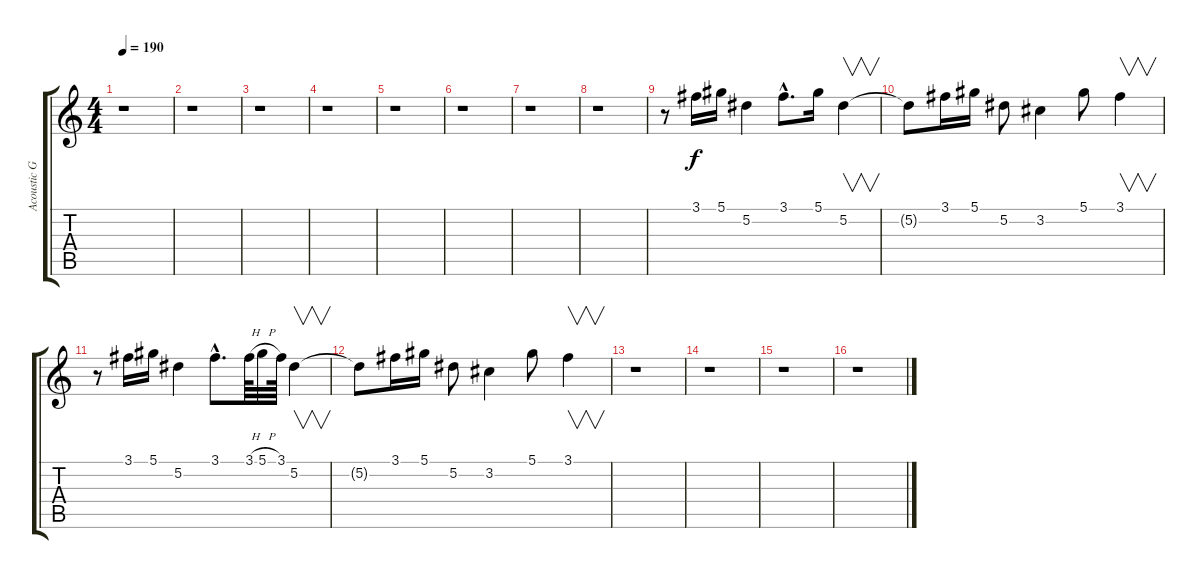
\track ("Acoustic Guitar 4" "Acoustic G") {instrument acousticguitarsteel}
\staff {score tabs}
\tuning (Eb4 Bb3 Gb3 Db3 Ab2 Eb2) {hide}
\ts (4 4)
\tempo 190
\clef g2
\ks c
r.1{dy f instrument acousticguitarsteel} |
r.1 |
r.1 |
r.1 |
r.1 |
r.1 |
r.1 |
r.1 |
r.8 3.1.16 5.1.16 5.2.4 3.1{hac}.8{d} 5.1.16 5.2.4{v} |
5.2{t}.8 3.1.16 5.1.16 5.2.8 3.2.4 5.1.8 3.1.4{v} |
r.8 3.1.16 5.1.16 5.2.4 3.1{hac}.8{d} 3.1{h}.64 5.1{h}.32 3.1.64 5.2.4{v} |
5.2{t}.8 3.1.16 5.1.16 5.2.8 3.2.4 5.1.8 3.1.4{v} |
r.1 |
r.1 |
r.1 |
r.1
